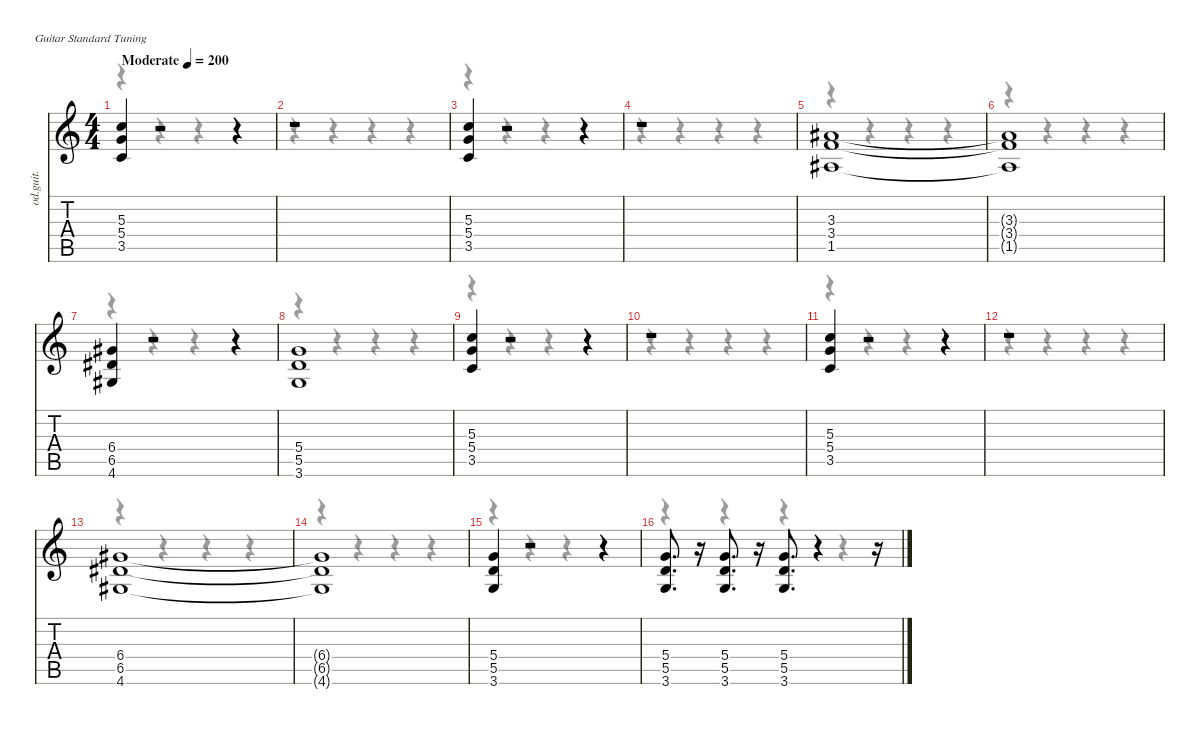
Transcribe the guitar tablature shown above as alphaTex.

\hideDynamics
\bracketExtendMode nobrackets
\otherSystemsTrackNameOrientation horizontal
\track ("Guitar 1 " "od.guit.") {instrument overdrivenguitar}
\staff {score tabs}
\tuning (E4 B3 G3 D3 A2 E2)
\voice
\ts (4 4)
\beaming (8 2 2 2 2)
\scale
1.11646
\tempo (200 "Moderate")
\accidentals auto
\clef g2
\ottava regular
\simile none
\ks c
(5.3 5.4 3.5).4{dy f instrument overdrivenguitar beam Up} r.2{beam Up} r.4{beam Up} |
\scale
0.982592 r.1{beam Up} |
\scale
0.982592 (5.3 5.4 3.5).4{beam Up} r.2{beam Up} r.4{beam Up} |
\scale
0.982592 r.1{beam Up} |
\scale
0.953169 (3.3{acc #} 3.4 1.5{acc #}).1{beam Up} |
\scale
0.982592 (3.3{t acc #} 3.4{t} 1.5{t acc #}).1{beam Up} |
\scale
1.04928 (6.4{acc #} 6.5{acc #} 4.6{acc #}).4{beam Up} r.2{beam Up} r.4{beam Up} |
\scale
0.990143 (5.4 5.5 3.6).1{beam Up} |
\scale
0.990143 (5.3 5.4 3.5).4{beam Up} r.2{beam Up} r.4{beam Up} |
\scale
0.990143 r.1{beam Up} |
\scale
0.990143 (5.3 5.4 3.5).4{beam Up} r.2{beam Up} r.4{beam Up} |
\scale
0.990143 r.1{beam Up} |
\scale
1.05458 (6.4{acc #} 6.5{acc #} 4.6{acc #}).1{beam Up} |
\scale
0.995439 (6.4{t acc #} 6.5{t acc #} 4.6{t acc #}).1{beam Up} |
\scale
0.995439 (5.4 5.5 3.6).4{beam Up} r.2{beam Up} r.4{beam Up} |
\scale
1.0078 (5.4 5.5 3.6).8{d beam Up} r.16{beam Up} (5.4 5.5 3.6).8{d beam Up} r.16{beam Up} (5.4 5.5 3.6).8{d beam Up} r.4{beam Up} r.16{beam Up}
\voice
\clef g2
\ottava regular
\simile none
\ks c
r.4{dy mf beam Down} r.4{beam Down} r.4{beam Down} r.4{beam Down} |
r.4{beam Down} r.4{beam Down} r.4{beam Down} r.4{beam Down} |
r.4{beam Down} r.4{beam Down} r.4{beam Down} r.4{beam Down} |
r.4{beam Down} r.4{beam Down} r.4{beam Down} r.4{beam Down} |
r.4{beam Down} r.4{beam Down} r.4{beam Down} r.4{beam Down} |
r.4{beam Down} r.4{beam Down} r.4{beam Down} r.4{beam Down} |
r.4{beam Down} r.4{beam Down} r.4{beam Down} r.4{beam Down} |
r.4{beam Down} r.4{beam Down} r.4{beam Down} r.4{beam Down} |
r.4{beam Down} r.4{beam Down} r.4{beam Down} r.4{beam Down} |
r.4{beam Down} r.4{beam Down} r.4{beam Down} r.4{beam Down} |
r.4{beam Down} r.4{beam Down} r.4{beam Down} r.4{beam Down} |
r.4{beam Down} r.4{beam Down} r.4{beam Down} r.4{beam Down} |
r.4{beam Down} r.4{beam Down} r.4{beam Down} r.4{beam Down} |
r.4{beam Down} r.4{beam Down} r.4{beam Down} r.4{beam Down} |
r.4{beam Down} r.4{beam Down} r.4{beam Down} r.4{beam Down} |
r.4{beam Down} r.4{beam Down} r.4{beam Down} r.4{beam Down}
